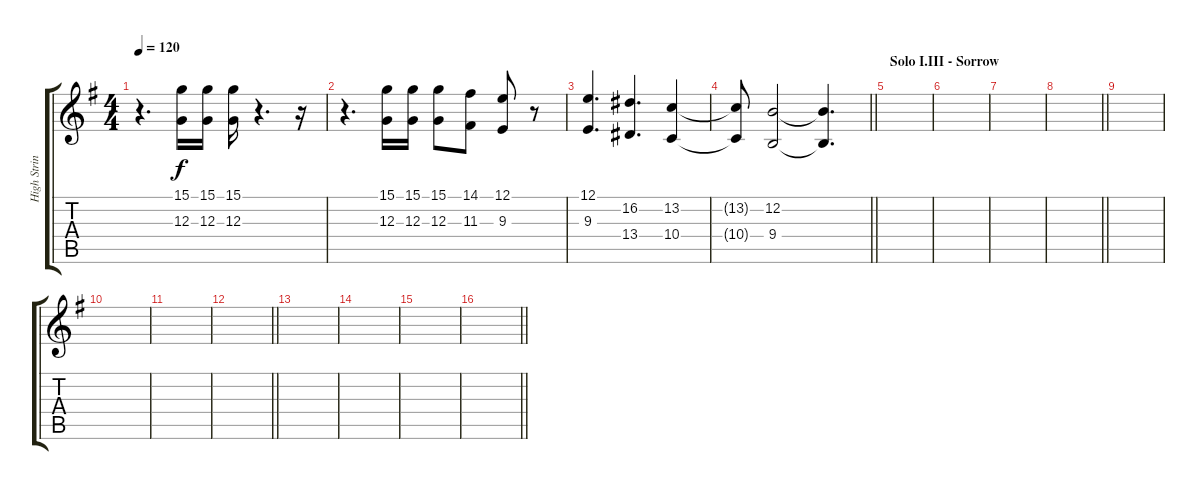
\track ("High Strings Standard" "High Strin") {instrument stringensemble1}
\staff {score tabs}
\tuning (E4 B3 G3 D3 A2 E2) {hide}
\ts (4 4)
\tempo 120
\clef g2
\ks eminor
r.4{d dy f} (15.1 12.3).16 (15.1 12.3).16 (15.1 12.3).16 r.4{d} r.16 |
r.4{d} (15.1 12.3).16 (15.1 12.3).16 (15.1 12.3).8 (14.1 11.3).8 (12.1 9.3).8 r.8 |
(12.1 9.3).4{d} (16.2 13.4).4{d} (13.2 10.4).4 |
\barLineRight lightlight
(13.2{t} 10.4{t}).8 (12.2 9.4).2 (12.2{t} 9.4{t}).4{d} |
\section ("" "Solo I.III - Sorrow")
|
|
|
\barLineRight lightlight
|
|
|
|
\barLineRight lightlight
|
|
|
|
\barLineRight lightlight
